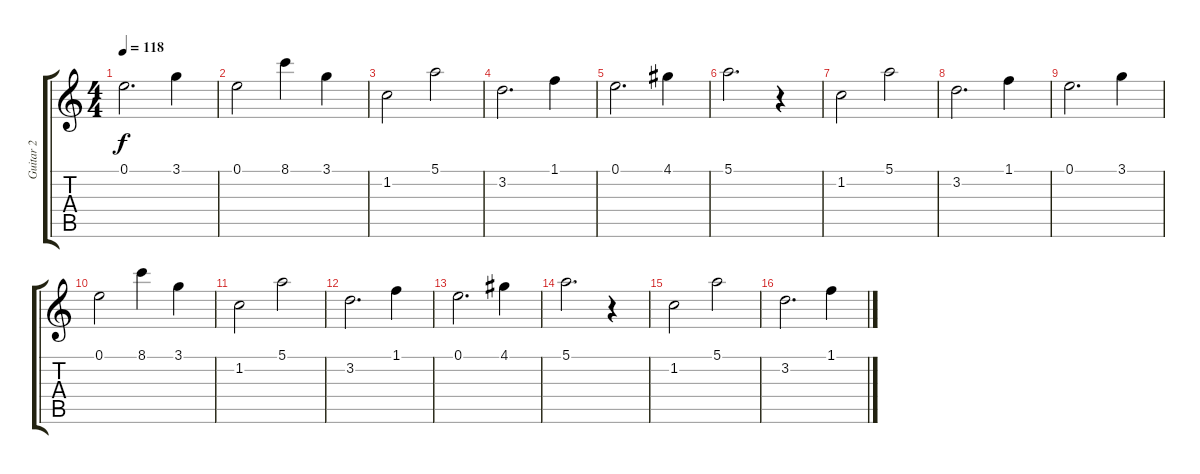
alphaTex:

\track ("Guitar 2" "Guitar 2") {instrument distortionguitar}
\staff {score tabs}
\tuning (E4 B3 G3 D3 A2 E2) {hide}
\ts (4 4)
\tempo 118
\clef g2
\ks c
0.1.2{d dy f} 3.1.4 |
0.1.2 8.1.4 3.1.4 |
1.2.2 5.1.2 |
3.2.2{d} 1.1.4 |
0.1.2{d} 4.1.4 |
5.1.2{d} r.4 |
1.2.2 5.1.2 |
3.2.2{d} 1.1.4 |
0.1.2{d} 3.1.4 |
0.1.2 8.1.4 3.1.4 |
1.2.2 5.1.2 |
3.2.2{d} 1.1.4 |
0.1.2{d} 4.1.4 |
5.1.2{d} r.4 |
1.2.2 5.1.2 |
3.2.2{d} 1.1.4
